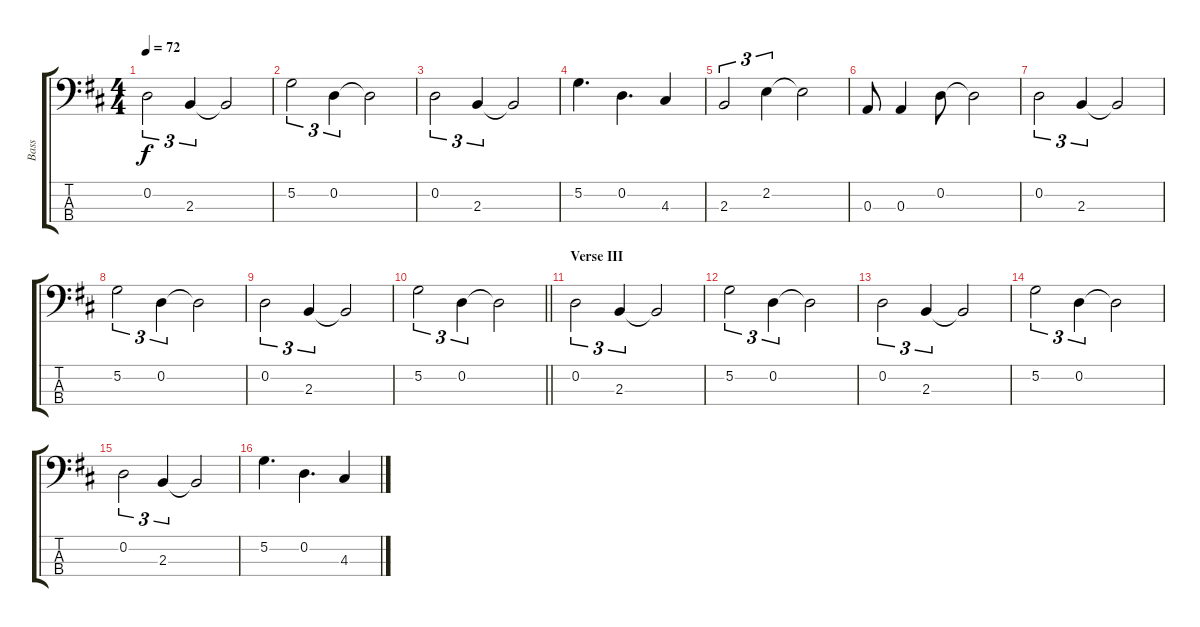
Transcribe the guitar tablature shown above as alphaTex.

\track ("Bass" "Bass") {instrument electricbassfinger}
\staff {score tabs}
\tuning (G2 D2 A1 E1) {hide}
\ts (4 4)
\tempo 72
\clef f4
\ks d
0.2.2{tu (3 2) dy f} 2.3.4{tu (3 2)} 2.3{t}.2 |
5.2.2{tu (3 2)} 0.2.4{tu (3 2)} 0.2{t}.2 |
0.2.2{tu (3 2)} 2.3.4{tu (3 2)} 2.3{t}.2 |
5.2.4{d} 0.2.4{d} 4.3.4 |
2.3.2{tu (3 2)} 2.2.4{tu (3 2)} 2.2{t}.2 |
0.3.8 0.3.4 0.2.8 0.2{t}.2 |
0.2.2{tu (3 2)} 2.3.4{tu (3 2)} 2.3{t}.2 |
5.2.2{tu (3 2)} 0.2.4{tu (3 2)} 0.2{t}.2 |
0.2.2{tu (3 2)} 2.3.4{tu (3 2)} 2.3{t}.2 |
\barLineRight lightlight
5.2.2{tu (3 2)} 0.2.4{tu (3 2)} 0.2{t}.2 |
\section ("" "Verse III")
0.2.2{tu (3 2)} 2.3.4{tu (3 2)} 2.3{t}.2 |
5.2.2{tu (3 2)} 0.2.4{tu (3 2)} 0.2{t}.2 |
0.2.2{tu (3 2)} 2.3.4{tu (3 2)} 2.3{t}.2 |
5.2.2{tu (3 2)} 0.2.4{tu (3 2)} 0.2{t}.2 |
0.2.2{tu (3 2)} 2.3.4{tu (3 2)} 2.3{t}.2 |
5.2.4{d} 0.2.4{d} 4.3.4
